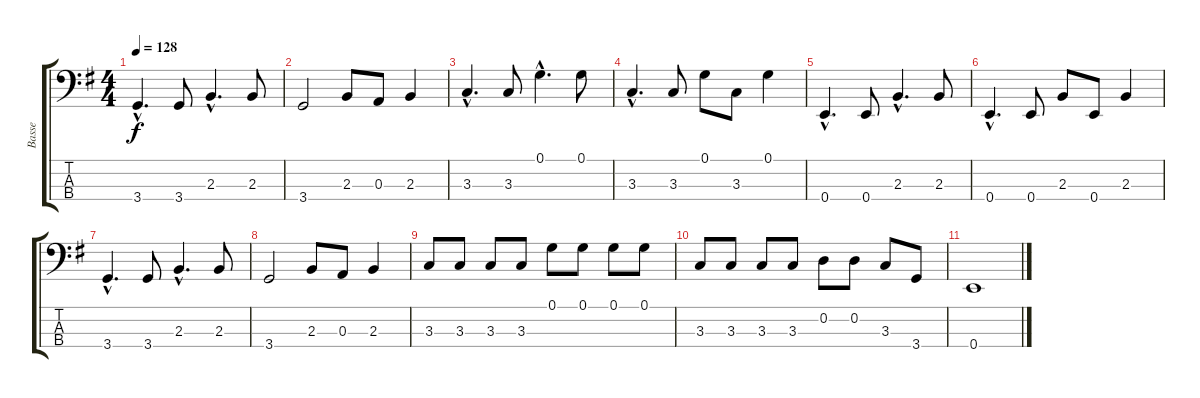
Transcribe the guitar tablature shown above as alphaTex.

\track ("Basse" "Basse") {instrument electricbassfinger}
\staff {score tabs}
\tuning (G2 D2 A1 E1) {hide}
\ts (4 4)
\tempo 128
\clef f4
\ks g
3.4{hac}.4{d dy f} 3.4.8 2.3{hac}.4{d} 2.3.8 |
3.4.2 2.3.8 0.3.8 2.3.4 |
3.3{hac}.4{d} 3.3.8 0.1{hac}.4{d} 0.1.8 |
3.3{hac}.4{d} 3.3.8 0.1.8 3.3.8 0.1.4 |
0.4{hac}.4{d} 0.4.8 2.3{hac}.4{d} 2.3.8 |
0.4{hac}.4{d} 0.4.8 2.3.8 0.4.8 2.3.4 |
3.4{hac}.4{d} 3.4.8 2.3{hac}.4{d} 2.3.8 |
3.4.2 2.3.8 0.3.8 2.3.4 |
3.3.8 3.3.8 3.3.8 3.3.8 0.1.8 0.1.8 0.1.8 0.1.8 |
3.3.8 3.3.8 3.3.8 3.3.8 0.2.8 0.2.8 3.3.8 3.4.8 |
0.4.1
